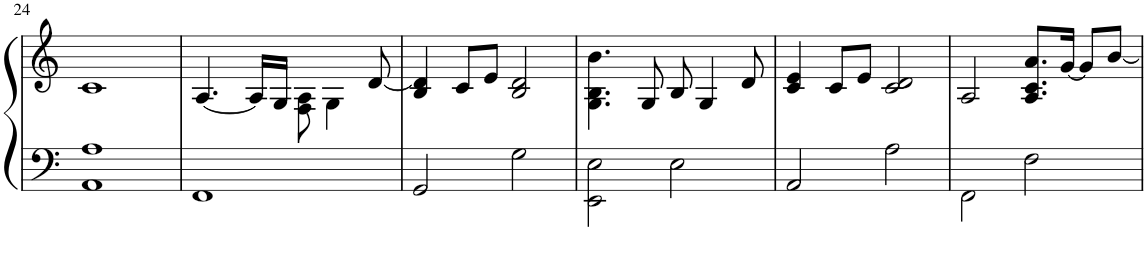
**kern	**kern
*part1	*part1
*staff2	*staff1
*I"Piano	*
*I'Pno	*
!!LO:PB:g=z
*clefF4	*clefG2
*k[]	*k[]
*M4/4	*M4/4
=24	=24
1AA 1A	1c
=25	=25
1FF	[4.A/
.	16A/LL]
.	16G/JJ
.	8F\ 8A\
.	4G\
.	[8d/
=26	=26
2GG/	4B/ 4d/]
.	8c/L
.	8e/J
2G\	2B/ 2d/
=27	=27
2EE\ 2E\	4.G\ 4.B\ 4.b\
.	8G/
2E\	8B/
.	4G/
.	8d/
=28	=28
2AA/	4c/ 4e/
.	8c/L
.	8e/J
2A\	2c/ 2d/
=29	=29
2FF\	2A/
2F\	8.A/ 8.c/ 8.a/L
.	[16g/Jk
.	8g/L]
.	[8b/J
=	=
*-	*-
